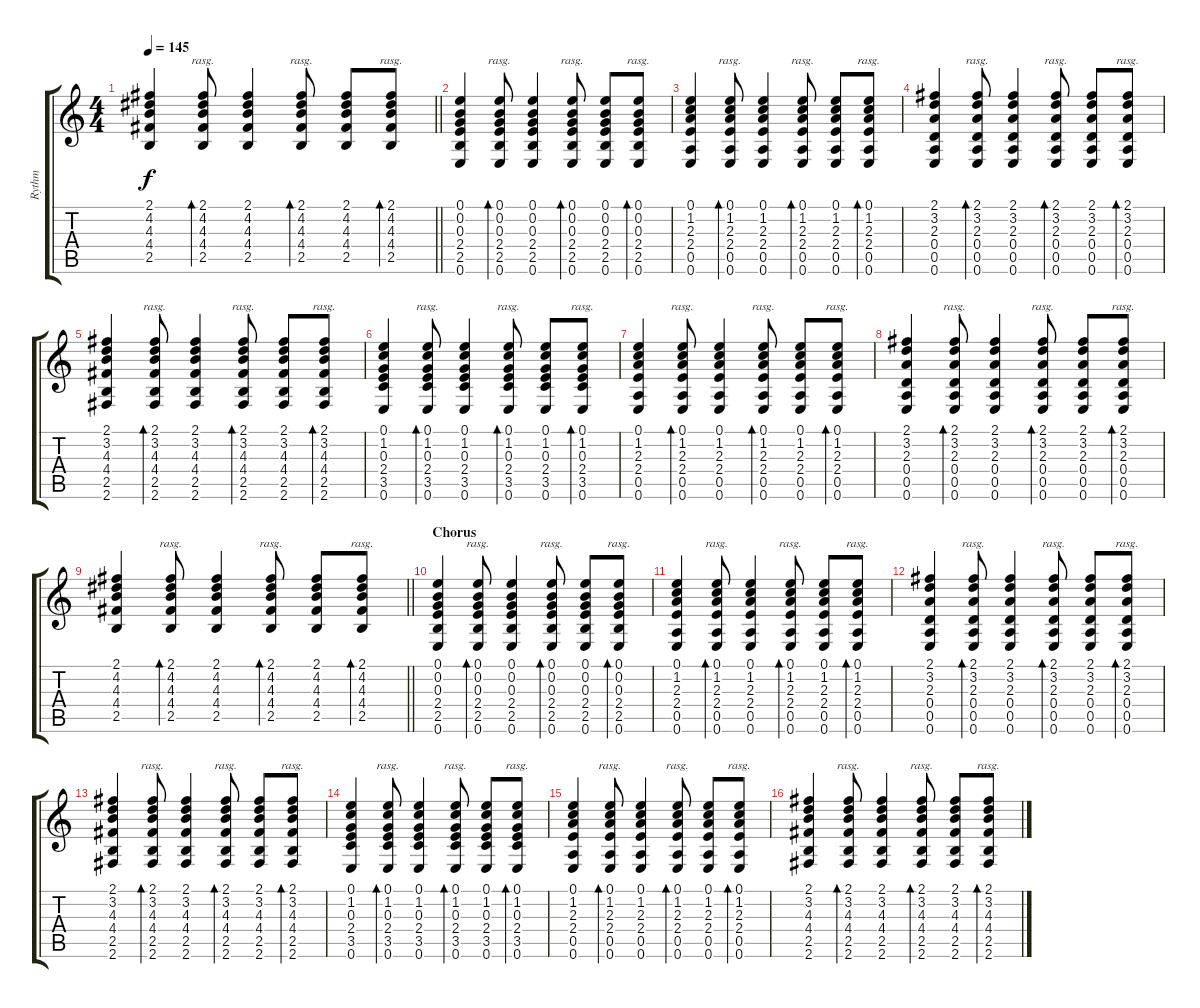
\track ("Rythm" "Rythm") {instrument acousticguitarsteel}
\staff {score tabs}
\tuning (E4 B3 G3 D3 A2 E2) {hide}
\ts (4 4)
\tempo 145
\clef g2
\barLineRight lightlight
\ks c
(2.1 4.2 4.3 4.4 2.5).4{dy f} (2.1 4.2 4.3 4.4 2.5).8{bd 30 rasg ii} (2.1 4.2 4.3 4.4 2.5).4 (2.1 4.2 4.3 4.4 2.5).8{bd 30 rasg ii} (2.1 4.2 4.3 4.4 2.5).8 (2.1 4.2 4.3 4.4 2.5).8{bd 30 rasg ii} |
(0.1 0.2 0.3 2.4 2.5 0.6).4 (0.1 0.2 0.3 2.4 2.5 0.6).8{bd 30 rasg ii} (0.1 0.2 0.3 2.4 2.5 0.6).4 (0.1 0.2 0.3 2.4 2.5 0.6).8{bd 30 rasg ii} (0.1 0.2 0.3 2.4 2.5 0.6).8 (0.1 0.2 0.3 2.4 2.5 0.6).8{bd 30 rasg ii} |
(0.1 1.2 2.3 2.4 0.5 0.6).4 (0.1 1.2 2.3 2.4 0.5 0.6).8{bd 30 rasg ii} (0.1 1.2 2.3 2.4 0.5 0.6).4 (0.1 1.2 2.3 2.4 0.5 0.6).8{bd 30 rasg ii} (0.1 1.2 2.3 2.4 0.5 0.6).8 (0.1 1.2 2.3 2.4 0.5 0.6).8{bd 30 rasg ii} |
(2.1 3.2 2.3 0.4 0.5 0.6).4 (2.1 3.2 2.3 0.4 0.5 0.6).8{bd 30 rasg ii} (2.1 3.2 2.3 0.4 0.5 0.6).4 (2.1 3.2 2.3 0.4 0.5 0.6).8{bd 30 rasg ii} (2.1 3.2 2.3 0.4 0.5 0.6).8 (2.1 3.2 2.3 0.4 0.5 0.6).8{bd 30 rasg ii} |
(2.1 3.2 4.3 4.4 2.5 2.6).4 (2.1 3.2 4.3 4.4 2.5 2.6).8{bd 30 rasg ii} (2.1 3.2 4.3 4.4 2.5 2.6).4 (2.1 3.2 4.3 4.4 2.5 2.6).8{bd 30 rasg ii} (2.1 3.2 4.3 4.4 2.5 2.6).8 (2.1 3.2 4.3 4.4 2.5 2.6).8{bd 30 rasg ii} |
(0.1 1.2 0.3 2.4 3.5 0.6).4 (0.1 1.2 0.3 2.4 3.5 0.6).8{bd 30 rasg ii} (0.1 1.2 0.3 2.4 3.5 0.6).4 (0.1 1.2 0.3 2.4 3.5 0.6).8{bd 30 rasg ii} (0.1 1.2 0.3 2.4 3.5 0.6).8 (0.1 1.2 0.3 2.4 3.5 0.6).8{bd 30 rasg ii} |
(0.1 1.2 2.3 2.4 0.5 0.6).4 (0.1 1.2 2.3 2.4 0.5 0.6).8{bd 30 rasg ii} (0.1 1.2 2.3 2.4 0.5 0.6).4 (0.1 1.2 2.3 2.4 0.5 0.6).8{bd 30 rasg ii} (0.1 1.2 2.3 2.4 0.5 0.6).8 (0.1 1.2 2.3 2.4 0.5 0.6).8{bd 30 rasg ii} |
(2.1 3.2 2.3 0.4 0.5 0.6).4 (2.1 3.2 2.3 0.4 0.5 0.6).8{bd 30 rasg ii} (2.1 3.2 2.3 0.4 0.5 0.6).4 (2.1 3.2 2.3 0.4 0.5 0.6).8{bd 30 rasg ii} (2.1 3.2 2.3 0.4 0.5 0.6).8 (2.1 3.2 2.3 0.4 0.5 0.6).8{bd 30 rasg ii} |
\barLineRight lightlight
(2.1 4.2 4.3 4.4 2.5).4 (2.1 4.2 4.3 4.4 2.5).8{bd 30 rasg ii} (2.1 4.2 4.3 4.4 2.5).4 (2.1 4.2 4.3 4.4 2.5).8{bd 30 rasg ii} (2.1 4.2 4.3 4.4 2.5).8 (2.1 4.2 4.3 4.4 2.5).8{bd 30 rasg ii} |
\section ("" "Chorus")
(0.1 0.2 0.3 2.4 2.5 0.6).4 (0.1 0.2 0.3 2.4 2.5 0.6).8{bd 30 rasg ii} (0.1 0.2 0.3 2.4 2.5 0.6).4 (0.1 0.2 0.3 2.4 2.5 0.6).8{bd 30 rasg ii} (0.1 0.2 0.3 2.4 2.5 0.6).8 (0.1 0.2 0.3 2.4 2.5 0.6).8{bd 30 rasg ii} |
(0.1 1.2 2.3 2.4 0.5 0.6).4 (0.1 1.2 2.3 2.4 0.5 0.6).8{bd 30 rasg ii} (0.1 1.2 2.3 2.4 0.5 0.6).4 (0.1 1.2 2.3 2.4 0.5 0.6).8{bd 30 rasg ii} (0.1 1.2 2.3 2.4 0.5 0.6).8 (0.1 1.2 2.3 2.4 0.5 0.6).8{bd 30 rasg ii} |
(2.1 3.2 2.3 0.4 0.5 0.6).4 (2.1 3.2 2.3 0.4 0.5 0.6).8{bd 30 rasg ii} (2.1 3.2 2.3 0.4 0.5 0.6).4 (2.1 3.2 2.3 0.4 0.5 0.6).8{bd 30 rasg ii} (2.1 3.2 2.3 0.4 0.5 0.6).8 (2.1 3.2 2.3 0.4 0.5 0.6).8{bd 30 rasg ii} |
(2.1 3.2 4.3 4.4 2.5 2.6).4 (2.1 3.2 4.3 4.4 2.5 2.6).8{bd 30 rasg ii} (2.1 3.2 4.3 4.4 2.5 2.6).4 (2.1 3.2 4.3 4.4 2.5 2.6).8{bd 30 rasg ii} (2.1 3.2 4.3 4.4 2.5 2.6).8 (2.1 3.2 4.3 4.4 2.5 2.6).8{bd 30 rasg ii} |
(0.1 1.2 0.3 2.4 3.5 0.6).4 (0.1 1.2 0.3 2.4 3.5 0.6).8{bd 30 rasg ii} (0.1 1.2 0.3 2.4 3.5 0.6).4 (0.1 1.2 0.3 2.4 3.5 0.6).8{bd 30 rasg ii} (0.1 1.2 0.3 2.4 3.5 0.6).8 (0.1 1.2 0.3 2.4 3.5 0.6).8{bd 30 rasg ii} |
(0.1 1.2 2.3 2.4 0.5 0.6).4 (0.1 1.2 2.3 2.4 0.5 0.6).8{bd 30 rasg ii} (0.1 1.2 2.3 2.4 0.5 0.6).4 (0.1 1.2 2.3 2.4 0.5 0.6).8{bd 30 rasg ii} (0.1 1.2 2.3 2.4 0.5 0.6).8 (0.1 1.2 2.3 2.4 0.5 0.6).8{bd 30 rasg ii} |
(2.1 3.2 4.3 4.4 2.5 2.6).4 (2.1 3.2 4.3 4.4 2.5 2.6).8{bd 30 rasg ii} (2.1 3.2 4.3 4.4 2.5 2.6).4 (2.1 3.2 4.3 4.4 2.5 2.6).8{bd 30 rasg ii} (2.1 3.2 4.3 4.4 2.5 2.6).8 (2.1 3.2 4.3 4.4 2.5 2.6).8{bd 30 rasg ii}
